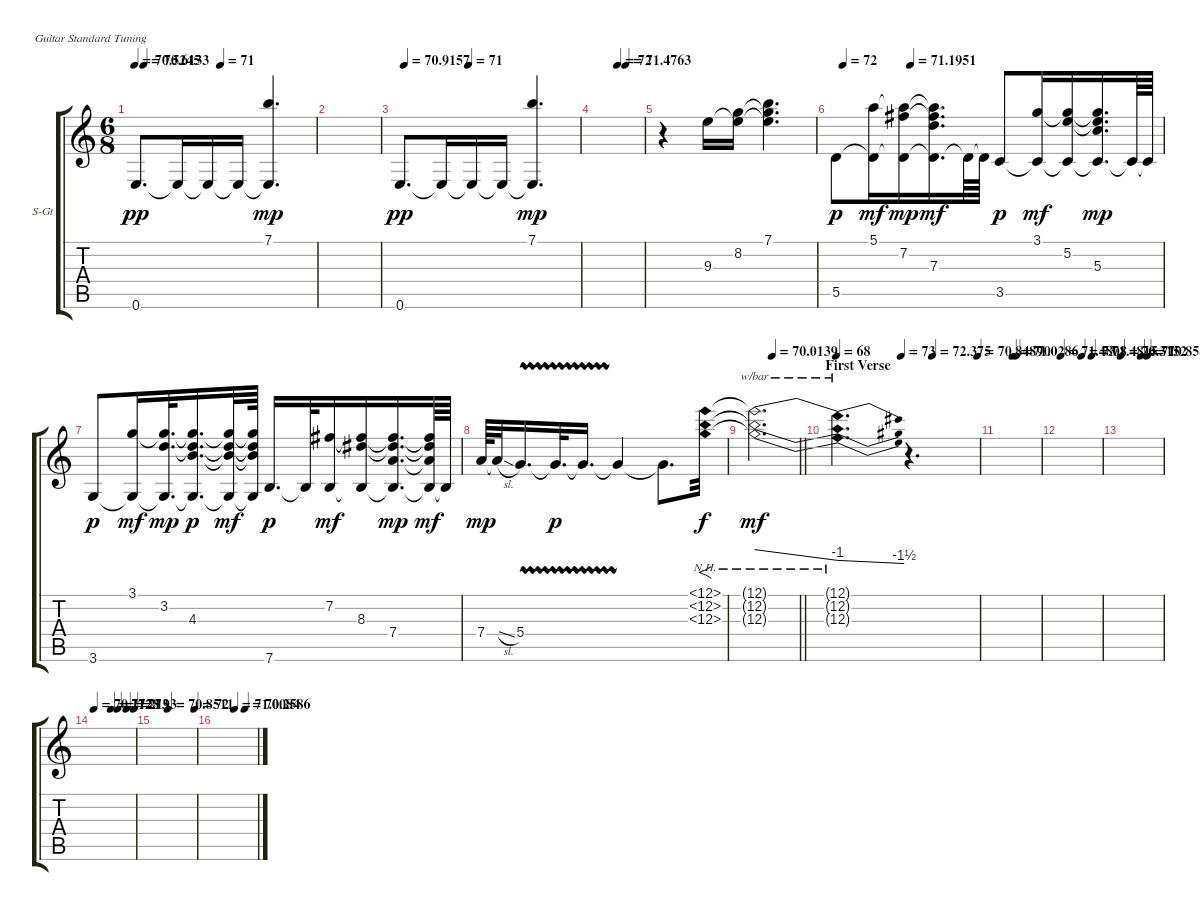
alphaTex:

\bracketExtendMode groupsimilarinstruments
\firstSystemTrackNameOrientation horizontal
\otherSystemsTrackNameOrientation horizontal
\track ("Electric clean 2" "S-Gt") {instrument acousticguitarsteel}
\staff {score tabs}
\tuning (E4 B3 G3 D3 A2 E2)
\ts (6 8)
\tempo
70.5245
\tempo (70.6133 0.05)
\tempo (71 0.475)
\accidentals auto
\clef g2
\ottava regular
\simile none
\ks c
0.6.8{d dy pp} 0.6{t}.16 0.6{t}.16 0.6{t}.16 (7.1 0.6{t}).4{d dy mp} |
|
\tempo (70.9157 0.03125)
\tempo (71 0.3875)
0.6.8{d dy pp} 0.6{t}.16 0.6{t}.16 0.6{t}.16 (7.1 0.6{t}).4{d dy mp} |
\tempo (72 0.48125)
\tempo (71.4763 0.64375)
|
r.4 9.3.16 (8.2 9.3{t}).16 (7.1 9.3{t} 8.2{t}).4{d} |
\tempo (72 0.025)
\tempo (71.1951 0.23125)
5.5.8{dy p} (5.1 5.5{t}).16{dy mf} (7.2 5.1{t} 5.5{t}).16{dy mp} (7.3 5.1{t} 7.2{t} 5.5{t}).16{d dy mf} 5.5{t}.64 5.5{t}.64 3.5.8{dy p} (3.1 3.5{t}).16{dy mf} (5.2 3.1{t} 3.5{t}).16 (5.3 3.1{t} 5.2{t} 3.5{t}).16{d dy mp} 3.5{t}.64 3.5{t}.64 |
3.6.8{dy p} (3.1 3.6{t}).16{dy mf} (3.2 3.1{t} 3.6{t}).32{d dy mp} (4.3 3.1{t} 3.2{t} 3.6{t}).16{d dy p} (3.6{t} 3.1{t} 3.2{t} 4.3{t}).32{dy mf} (3.6{t} 4.3{t} 3.2{t} 3.1{t}).64 7.6.16{d dy p} 7.6{t}.32 (7.2 7.6{t}).16{dy mf} (8.3 7.2{t} 7.6{t}).16 (7.4 7.2{t} 8.3{t} 7.6{t}).16{d dy mp} (7.4{t} 8.3{t} 7.2{t} 7.6{t}).64{dy mf} 7.6{t}.64 |
7.4.64{dy mp} 7.4{sl t}.32 5.4{vw}.16{d} 5.4{vw t}.32{d dy p} 5.4{t}.16{d} 5.4{t}.4 5.4{t}.8{d} (12.1{nh} 12.2{nh} 12.3{nh}).32{f dy f} |
\tempo (70.0139 0.41875)
\barLineRight lightlight
(12.1{nh t} 12.2{nh t} 12.3{nh t}).2{d tbe (dive default 43.8 0 60 -4) dy mf} |
\section ("" "First Verse")
\tempo 68
\tempo (73 0.45625)
\tempo (72.375 0.675)
\tempo (70.8489 0.99375)
(12.1{nh t} 12.2{nh t} 12.3{nh t}).4{d tbe (dive default 0 -4 31.2 -6)} r.4{d} |
\tempo (71.0286 0.35)
\tempo (70 0.4375)
|
\tempo (71.4808 0.025)
\tempo (73 0.525)
\tempo (71.4815 0.775)
|
\tempo (70.3152 0.00625)
\tempo (71 0.4875)
\tempo (70.858 0.64375)
|
\tempo (70.1728 0.03125)
\tempo (71.2193 0.4375)
\tempo (72 0.6)
\tempo (71 0.8125)
\tempo (73 0.99375)
|
\tempo (70.8511 0.33125)
\tempo (72 0.975)
|
\tempo (71.0084 0.45625)
\tempo (70.2586 0.7125)
